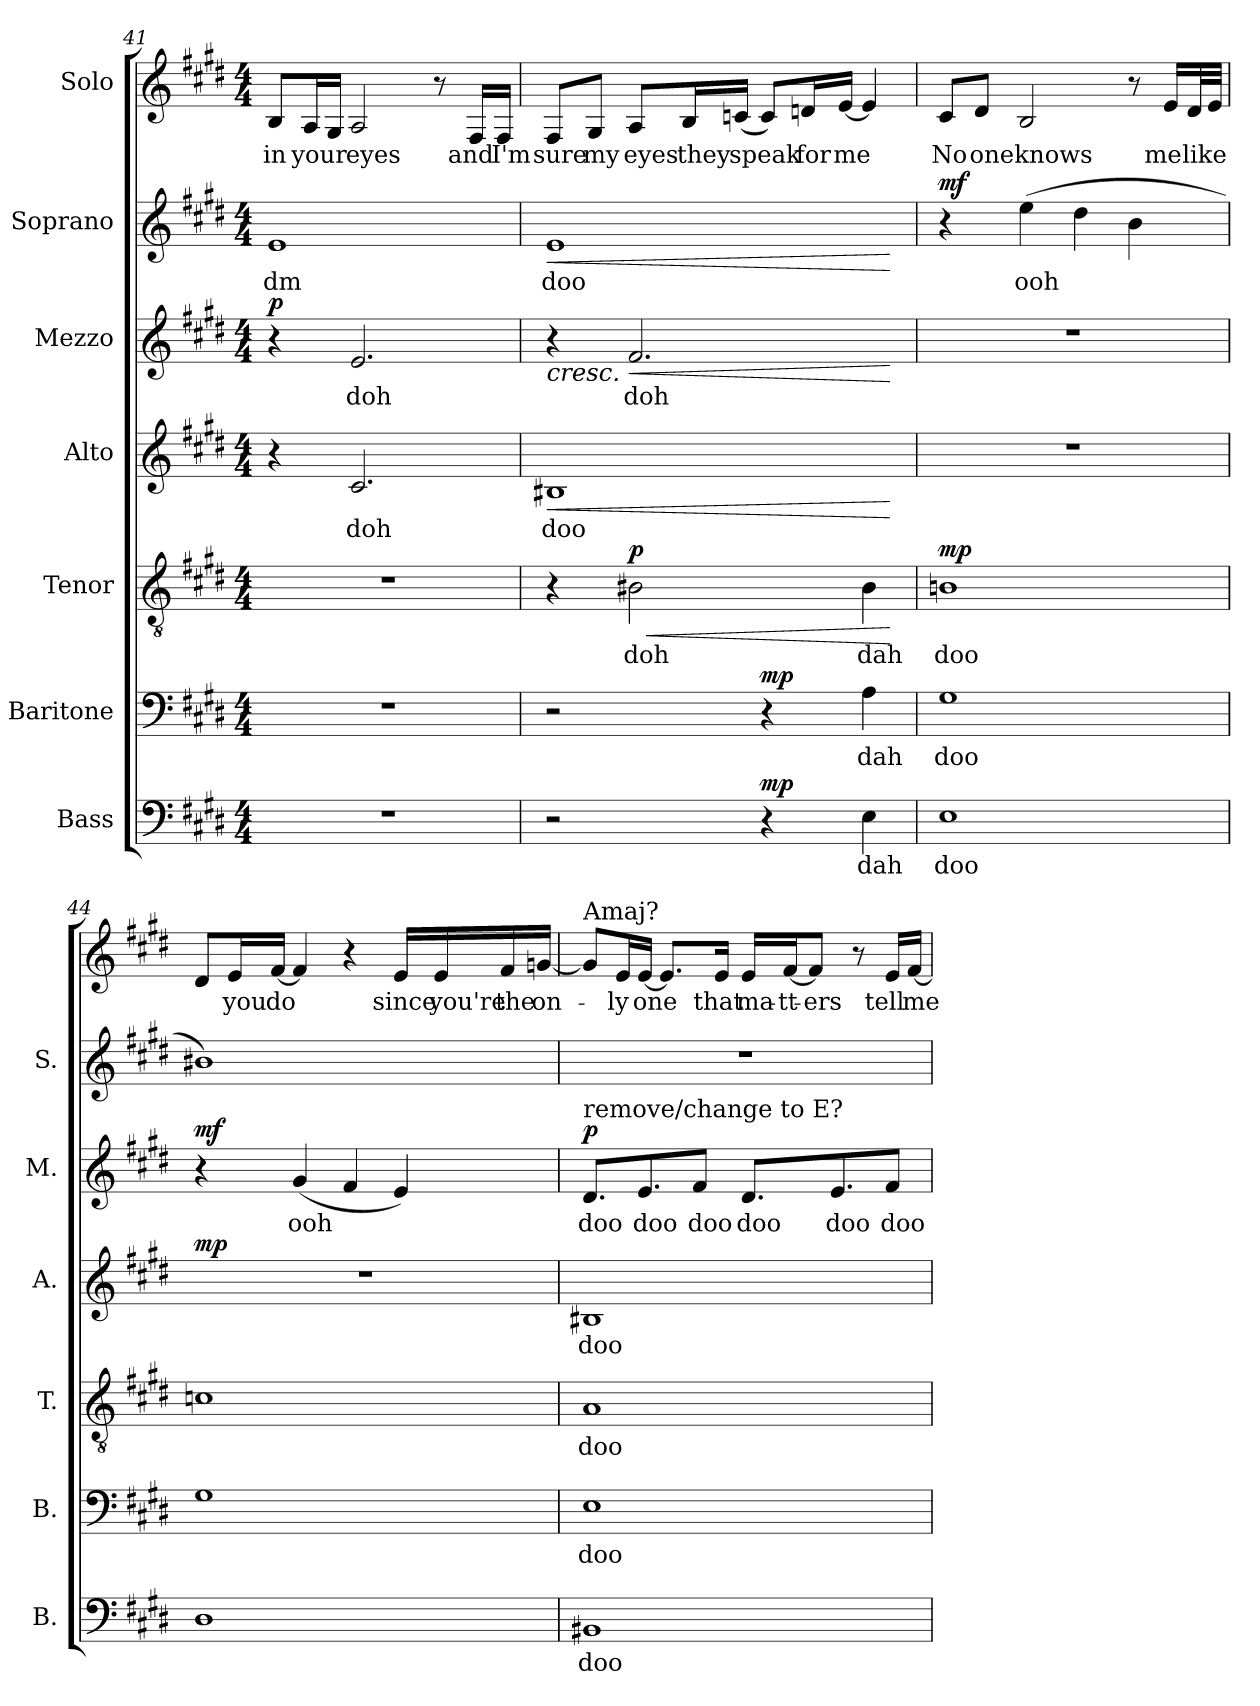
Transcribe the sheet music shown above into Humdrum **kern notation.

**kern	**text	**dynam	**kern	**text	**dynam	**kern	**text	**dynam	**kern	**text	**dynam	**kern	**text	**dynam	**kern	**text	**dynam	**kern	**text
*part7	*part7	*part7	*part6	*part6	*part6	*part5	*part5	*part5	*part4	*part4	*part4	*part3	*part3	*part3	*part2	*part2	*part2	*part1	*part1
*staff7	*staff7	*staff7	*staff6	*staff6	*staff6	*staff5	*staff5	*staff5	*staff4	*staff4	*staff4	*staff3	*staff3	*staff3	*staff2	*staff2	*staff2	*staff1	*staff1
*I"Bass	*	*	*I"Baritone	*	*	*I"Tenor	*	*	*I"Alto	*	*	*I"Mezzo	*	*	*I"Soprano	*	*	*I"Solo	*
*I'B.	*	*	*I'B.	*	*	*I'T.	*	*	*I'A.	*	*	*I'M.	*	*	*I'S.	*	*	*	*
*clefF4	*	*	*clefF4	*	*	*clefGv2	*	*	*clefG2	*	*	*clefG2	*	*	*clefG2	*	*	*clefG2	*
*k[f#c#g#d#]	*	*	*k[f#c#g#d#]	*	*	*k[f#c#g#d#]	*	*	*k[f#c#g#d#]	*	*	*k[f#c#g#d#]	*	*	*k[f#c#g#d#]	*	*	*k[f#c#g#d#]	*
*M4/4	*	*	*M4/4	*	*	*M4/4	*	*	*M4/4	*	*	*M4/4	*	*	*M4/4	*	*	*M4/4	*
=41	=41	=41	=41	=41	=41	=41	=41	=41	=41	=41	=41	=41	=41	=41	=41	=41	=41	=41	=41
!	!	!	!	!	!	!	!	!	!	!	!	!	!	!LO:DY:b	!	!	!	!	!
1r	.	.	1r	.	.	1r	.	.	4r	.	.	4r	.	p	1e	dm	.	8B/L	in
.	.	.	.	.	.	.	.	.	.	.	.	.	.	.	.	.	.	16A/L	your
.	.	.	.	.	.	.	.	.	.	.	.	.	.	.	.	.	.	16G#/JJ	.
.	.	.	.	.	.	.	.	.	2.c#/	doh	.	2.e/	doh	.	.	.	.	2A/	eyes
.	.	.	.	.	.	.	.	.	.	.	.	.	.	.	.	.	.	8r	.
.	.	.	.	.	.	.	.	.	.	.	.	.	.	.	.	.	.	16F#/LL	and
.	.	.	.	.	.	.	.	.	.	.	.	.	.	.	.	.	.	16F#/JJ	I'm
=42	=42	=42	=42	=42	=42	=42	=42	=42	=42	=42	=42	=42	=42	=42	=42	=42	=42	=42	=42
!	!	!	!	!	!	!	!	!	!	!	!LO:HP:b	!	!	!LO:HP:b	!	!	!LO:HP:b	!	!
2r	.	.	2r	.	.	4r	.	.	1B#X	doo	<	4r	.	<	1e	doo	<	8F#/L	sure
.	.	.	.	.	.	.	.	.	.	.	.	.	.	.	.	.	.	8G#/J	my
!	!	!	!	!	!	!	!	!LO:HP:b	!	!	!	!	!	!LO:HP:b	!	!	!	!	!
!	!	!	!	!	!	!	!	!LO:DY:n=1:b	!	!	!	!	!	!	!	!	!	!	!
.	.	.	.	.	.	2B#X\	doh	< p	.	.	.	2.f#/	doh	<	.	.	.	8A/L	eyes
.	.	.	.	.	.	.	.	.	.	.	.	.	.	.	.	.	.	16B/L	they
.	.	.	.	.	.	.	.	.	.	.	.	.	.	.	.	.	.	(16cn/JJ	speak
!	!	!LO:DY:b	!	!	!LO:DY:b	!	!	!	!	!	!	!	!	!	!	!	!	!	!
4r	.	mp	4r	.	mp	.	.	.	.	.	.	.	.	.	.	.	.	8c/L)	.
.	.	.	.	.	.	.	.	.	.	.	.	.	.	.	.	.	.	16dn/L	for
.	.	.	.	.	.	.	.	.	.	.	.	.	.	.	.	.	.	[16e/JJ	me
4E\	dah	.	4A\	dah	.	4B#\	dah	.	.	.	.	.	.	.	.	.	.	4e/]	.
.	.	.	.	.	.	.	.	[	.	.	[	.	.	[ [	.	.	[	.	.
!!LO:PB:g=z
=43	=43	=43	=43	=43	=43	=43	=43	=43	=43	=43	=43	=43	=43	=43	=43	=43	=43	=43	=43
!	!	!	!	!	!	!	!	!LO:DY:b	!	!	!	!	!	!	!	!	!LO:DY:b	!	!
1E	doo	.	1G#	doo	.	1Bn	doo	mp	1r	.	.	1r	.	.	4r	.	mf	8c#/L	No
.	.	.	.	.	.	.	.	.	.	.	.	.	.	.	.	.	.	8d#/J	one
.	.	.	.	.	.	.	.	.	.	.	.	.	.	.	(4ee\	ooh	.	2B/	knows
.	.	.	.	.	.	.	.	.	.	.	.	.	.	.	4dd#\	.	.	.	.
.	.	.	.	.	.	.	.	.	.	.	.	.	.	.	4b\	.	.	8r	.
.	.	.	.	.	.	.	.	.	.	.	.	.	.	.	.	.	.	16e/LL	me
.	.	.	.	.	.	.	.	.	.	.	.	.	.	.	.	.	.	32d#/L	like
.	.	.	.	.	.	.	.	.	.	.	.	.	.	.	.	.	.	32e/JJJ	_
=44	=44	=44	=44	=44	=44	=44	=44	=44	=44	=44	=44	=44	=44	=44	=44	=44	=44	=44	=44
!	!	!	!	!	!	!	!	!	!	!	!LO:DY:b	!	!	!LO:DY:b	!	!	!	!	!
1D#	.	.	1G#	.	.	1cn	.	.	1r	.	mp	4r	.	mf	1b#X)	.	.	8d#/L	.
.	.	.	.	.	.	.	.	.	.	.	.	.	.	.	.	.	.	16e/L	you
.	.	.	.	.	.	.	.	.	.	.	.	.	.	.	.	.	.	[16f#/JJ	do
.	.	.	.	.	.	.	.	.	.	.	.	(4g#/	ooh	.	.	.	.	4f#/]	.
.	.	.	.	.	.	.	.	.	.	.	.	4f#/	.	.	.	.	.	4r	.
.	.	.	.	.	.	.	.	.	.	.	.	4e/)	.	.	.	.	.	16e/LL	since
.	.	.	.	.	.	.	.	.	.	.	.	.	.	.	.	.	.	16e/	you're
.	.	.	.	.	.	.	.	.	.	.	.	.	.	.	.	.	.	16f#/	the
.	.	.	.	.	.	.	.	.	.	.	.	.	.	.	.	.	.	[16gn/JJ	on-
=45	=45	=45	=45	=45	=45	=45	=45	=45	=45	=45	=45	=45	=45	=45	=45	=45	=45	=45	=45
!	!	!	!	!	!	!	!	!	!	!	!	!	!	!	!	!	!	!LO:TX:a:t=Amaj?	!
!	!	!	!	!	!	!	!	!	!	!	!	!LO:TX:a:t=remove/change to E?	!	!	!	!	!	!	!
!	!	!	!	!	!	!	!	!	!	!	!	!	!	!LO:DY:b	!	!	!	!	!
1BB#X	doo	.	1E	doo	.	1A	doo	.	1B#X	doo	.	8.d#/L	doo	p	1r	.	.	8g/L]	.
.	.	.	.	.	.	.	.	.	.	.	.	.	.	.	.	.	.	16e/L	-ly
.	.	.	.	.	.	.	.	.	.	.	.	8.e/	doo	.	.	.	.	[16e/JJ	one
.	.	.	.	.	.	.	.	.	.	.	.	.	.	.	.	.	.	8.e/L]	.
.	.	.	.	.	.	.	.	.	.	.	.	8f#/J	doo	.	.	.	.	.	.
.	.	.	.	.	.	.	.	.	.	.	.	.	.	.	.	.	.	16e/Jk	that
.	.	.	.	.	.	.	.	.	.	.	.	8.d#/L	doo	.	.	.	.	16e/LL	ma-
.	.	.	.	.	.	.	.	.	.	.	.	.	.	.	.	.	.	[16f#/J	-tt-
.	.	.	.	.	.	.	.	.	.	.	.	.	.	.	.	.	.	8f#/J]	-ers
.	.	.	.	.	.	.	.	.	.	.	.	8.e/	doo	.	.	.	.	.	.
.	.	.	.	.	.	.	.	.	.	.	.	.	.	.	.	.	.	8r	.
.	.	.	.	.	.	.	.	.	.	.	.	8f#/J	doo	.	.	.	.	16e/LL	tell
.	.	.	.	.	.	.	.	.	.	.	.	.	.	.	.	.	.	[16f#/JJ	me
=	=	=	=	=	=	=	=	=	=	=	=	=	=	=	=	=	=	=	=
*-	*-	*-	*-	*-	*-	*-	*-	*-	*-	*-	*-	*-	*-	*-	*-	*-	*-	*-	*-
